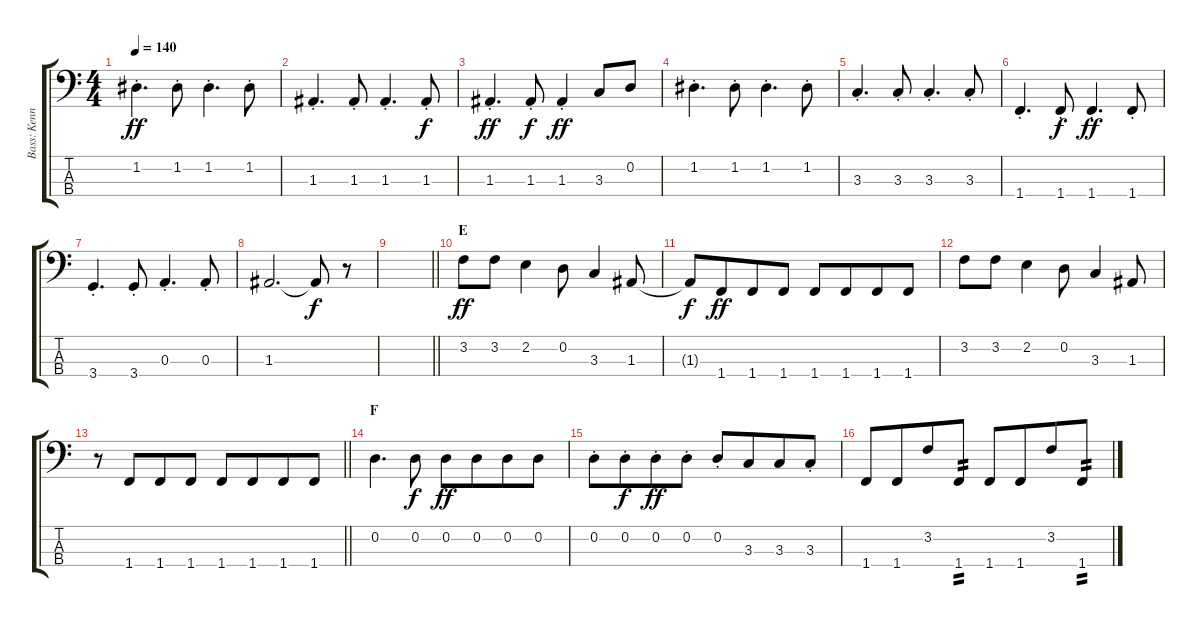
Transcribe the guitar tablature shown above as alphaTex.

\track ("Bass: Kenny Passarelli" "Bass: Kenn") {instrument fretlessbass}
\staff {score tabs}
\tuning (G2 D2 A1 E1) {hide}
\ts (4 4)
\tempo 140
\clef f4
\ks c
1.2{st}.4{d dy ff} 1.2{st}.8 1.2{st}.4{d} 1.2{st}.8 |
1.3{st}.4{d} 1.3{st}.8 1.3{st}.4{d} 1.3{st}.8{dy f} |
1.3{st}.4{d dy ff} 1.3{st}.8{dy f} 1.3{st}.4{dy ff} 3.3.8 0.2.8 |
1.2{st}.4{d} 1.2{st}.8 1.2{st}.4{d} 1.2{st}.8 |
3.3{st}.4{d} 3.3{st}.8 3.3{st}.4{d} 3.3{st}.8 |
1.4{st}.4{d} 1.4{st}.8{dy f} 1.4{st}.4{d dy ff} 1.4{st}.8 |
3.4{st}.4{d} 3.4{st}.8 0.3{st}.4{d} 0.3{st}.8 |
1.3.2{d} 1.3{t}.8{dy f} r.8 |
\barLineRight lightlight
|
\section ("" "E")
3.2.8{dy ff} 3.2.8 2.2.4 0.2.8 3.3.4 1.3.8 |
1.3{t}.8{dy f} 1.4.8{dy ff beam merge} 1.4.8 1.4.8{beam split} 1.4.8 1.4.8{beam merge} 1.4.8 1.4.8 |
3.2.8 3.2.8 2.2.4 0.2.8 3.3.4 1.3.8 |
\barLineRight lightlight
r.8 1.4.8{beam merge} 1.4.8 1.4.8{beam split} 1.4.8 1.4.8{beam merge} 1.4.8 1.4.8 |
\section ("" "F")
0.2.4{d} 0.2.8{dy f beam split} 0.2.8{dy ff} 0.2.8{beam merge} 0.2.8 0.2.8 |
0.2{st}.8 0.2{st}.8{dy f beam merge} 0.2{st}.8{dy ff} 0.2{st}.8{beam split} 0.2{st}.8 3.3.8{beam merge} 3.3.8 3.3{st}.8 |
1.4.8 1.4.8{beam merge} 3.2.8 1.4.8{tp 2 beam split} 1.4.8 1.4.8{beam merge} 3.2.8 1.4.8{tp 2}
